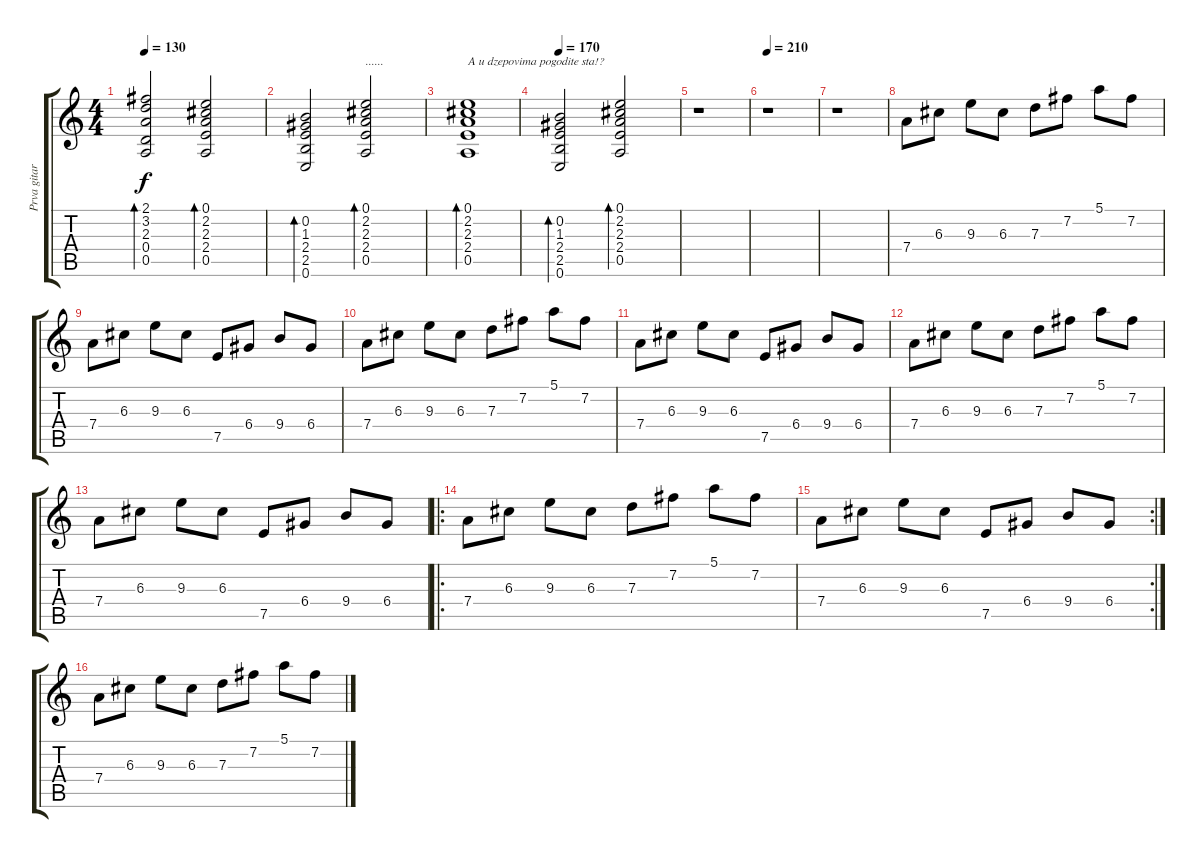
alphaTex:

\track ("Prva gitara" "Prva gitar") {instrument overdrivenguitar}
\staff {score tabs}
\tuning (E4 B3 G3 D3 A2 E2) {hide}
\ts (4 4)
\tempo 130
\clef g2
\ks c
(2.1 3.2 2.3 0.4 0.5).2{bd 480 dy f} (0.1 2.2 2.3 2.4 0.5).2{bd 480} |
(0.2 1.3 2.4 2.5 0.6).2{bd 480} (0.1 2.2 2.3 2.4 0.5).2{bd 480 txt "......"} |
(0.1 2.2 2.3 2.4 0.5).1{bd 480 txt "A u dzepovima pogodite sta!?"} |
\tempo 170
(0.2 1.3 2.4 2.5 0.6).2{bd 480} (0.1 2.2 2.3 2.4 0.5).2{bd 120} |
r.1 |
\tempo 210
r.1 |
r.1 |
7.4.8{instrument overdrivenguitar} 6.3.8 9.3.8 6.3.8 7.3.8 7.2.8 5.1.8 7.2.8 |
7.4.8 6.3.8 9.3.8 6.3.8 7.5.8 6.4.8 9.4.8 6.4.8 |
7.4.8 6.3.8 9.3.8 6.3.8 7.3.8 7.2.8 5.1.8 7.2.8 |
7.4.8 6.3.8 9.3.8 6.3.8 7.5.8 6.4.8 9.4.8 6.4.8 |
7.4.8 6.3.8 9.3.8 6.3.8 7.3.8 7.2.8 5.1.8 7.2.8 |
7.4.8 6.3.8 9.3.8 6.3.8 7.5.8 6.4.8 9.4.8 6.4.8 |
\ro
7.4.8 6.3.8 9.3.8 6.3.8 7.3.8 7.2.8 5.1.8 7.2.8 |
\rc 2
7.4.8 6.3.8 9.3.8 6.3.8 7.5.8 6.4.8 9.4.8 6.4.8 |
7.4.8 6.3.8 9.3.8 6.3.8 7.3.8 7.2.8 5.1.8 7.2.8
